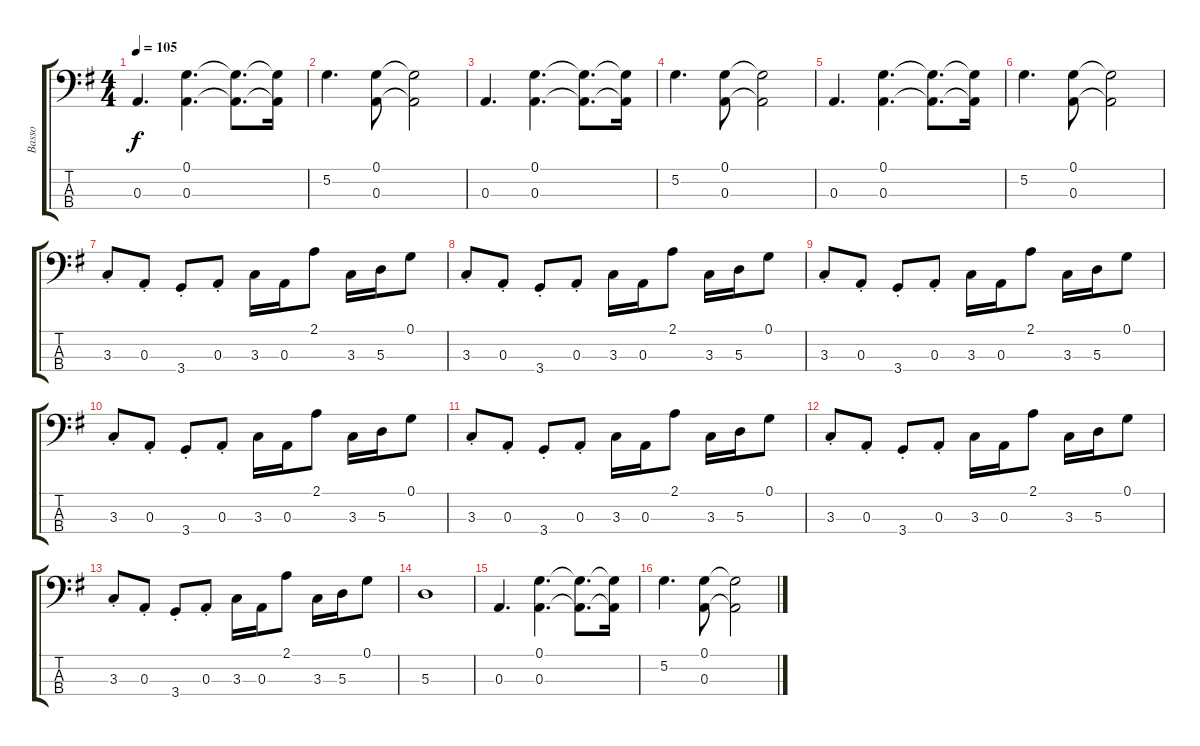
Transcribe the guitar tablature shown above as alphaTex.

\track ("Basso" "Basso") {instrument electricbasspick}
\staff {score tabs}
\tuning (G2 D2 A1 E1) {hide}
\ts (4 4)
\tempo 105
\clef f4
\ks g
0.3.4{d dy f} (0.1 0.3).4{d} (0.1{t} 0.3{t}).8{d} (0.1{t} 0.3{t}).16 |
5.2.4{d} (0.1 0.3).8 (0.1{t} 0.3{t}).2 |
0.3.4{d} (0.1 0.3).4{d} (0.1{t} 0.3{t}).8{d} (0.1{t} 0.3{t}).16 |
5.2.4{d} (0.1 0.3).8 (0.1{t} 0.3{t}).2 |
0.3.4{d} (0.1 0.3).4{d} (0.1{t} 0.3{t}).8{d} (0.1{t} 0.3{t}).16 |
5.2.4{d} (0.1 0.3).8 (0.1{t} 0.3{t}).2 |
3.3{st}.8 0.3{st}.8 3.4{st}.8 0.3{st}.8 3.3.16 0.3.16 2.1.8 3.3.16 5.3.16 0.1.8 |
3.3{st}.8 0.3{st}.8 3.4{st}.8 0.3{st}.8 3.3.16 0.3.16 2.1.8 3.3.16 5.3.16 0.1.8 |
3.3{st}.8 0.3{st}.8 3.4{st}.8 0.3{st}.8 3.3.16 0.3.16 2.1.8 3.3.16 5.3.16 0.1.8 |
3.3{st}.8 0.3{st}.8 3.4{st}.8 0.3{st}.8 3.3.16 0.3.16 2.1.8 3.3.16 5.3.16 0.1.8 |
3.3{st}.8 0.3{st}.8 3.4{st}.8 0.3{st}.8 3.3.16 0.3.16 2.1.8 3.3.16 5.3.16 0.1.8 |
3.3{st}.8 0.3{st}.8 3.4{st}.8 0.3{st}.8 3.3.16 0.3.16 2.1.8 3.3.16 5.3.16 0.1.8 |
3.3{st}.8 0.3{st}.8 3.4{st}.8 0.3{st}.8 3.3.16 0.3.16 2.1.8 3.3.16 5.3.16 0.1.8 |
5.3.1 |
0.3.4{d} (0.1 0.3).4{d} (0.1{t} 0.3{t}).8{d} (0.1{t} 0.3{t}).16 |
5.2.4{d} (0.1 0.3).8 (0.1{t} 0.3{t}).2
